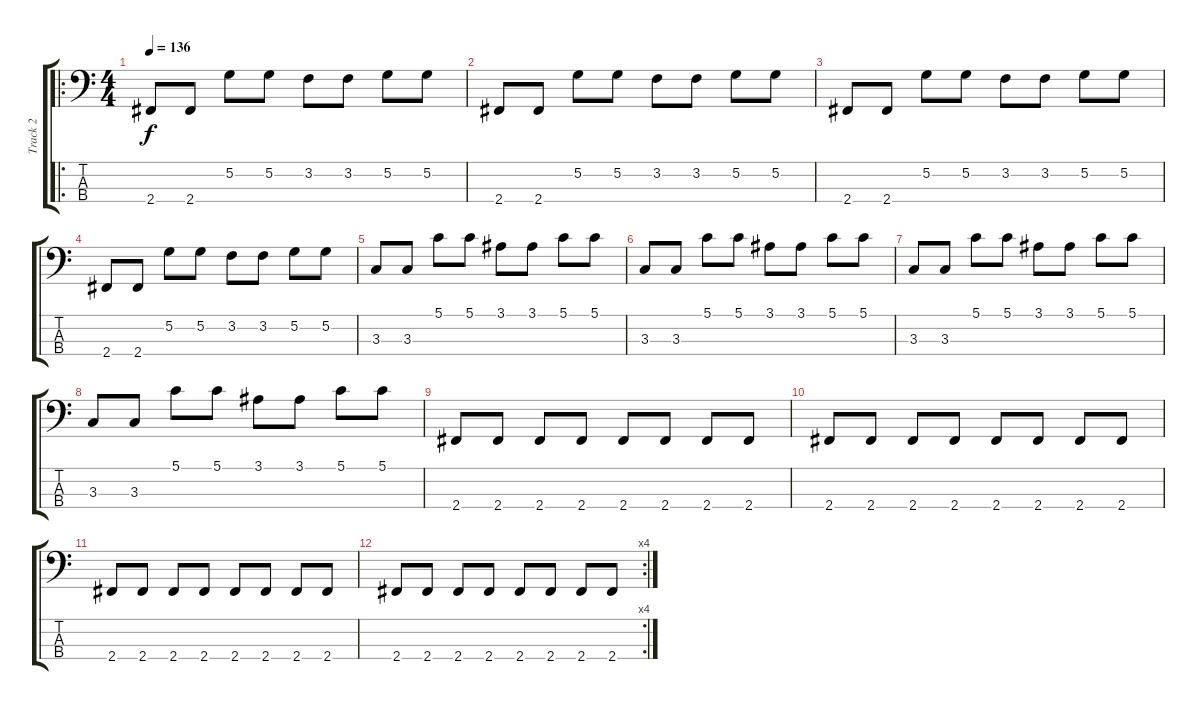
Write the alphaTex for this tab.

\track ("Track 2" "Track 2") {instrument electricbassfinger}
\staff {score tabs}
\tuning (G2 D2 A1 E1) {hide}
\ro
\ts (4 4)
\tempo 136
\clef f4
\ks c
2.4.8{dy f} 2.4.8 5.2.8 5.2.8 3.2.8 3.2.8 5.2.8 5.2.8 |
2.4.8 2.4.8 5.2.8 5.2.8 3.2.8 3.2.8 5.2.8 5.2.8 |
2.4.8 2.4.8 5.2.8 5.2.8 3.2.8 3.2.8 5.2.8 5.2.8 |
2.4.8 2.4.8 5.2.8 5.2.8 3.2.8 3.2.8 5.2.8 5.2.8 |
3.3.8 3.3.8 5.1.8 5.1.8 3.1.8 3.1.8 5.1.8 5.1.8 |
3.3.8 3.3.8 5.1.8 5.1.8 3.1.8 3.1.8 5.1.8 5.1.8 |
3.3.8 3.3.8 5.1.8 5.1.8 3.1.8 3.1.8 5.1.8 5.1.8 |
3.3.8 3.3.8 5.1.8 5.1.8 3.1.8 3.1.8 5.1.8 5.1.8 |
2.4.8 2.4.8 2.4.8 2.4.8 2.4.8 2.4.8 2.4.8 2.4.8 |
2.4.8 2.4.8 2.4.8 2.4.8 2.4.8 2.4.8 2.4.8 2.4.8 |
2.4.8 2.4.8 2.4.8 2.4.8 2.4.8 2.4.8 2.4.8 2.4.8 |
\rc 4
2.4.8 2.4.8 2.4.8 2.4.8 2.4.8 2.4.8 2.4.8 2.4.8
